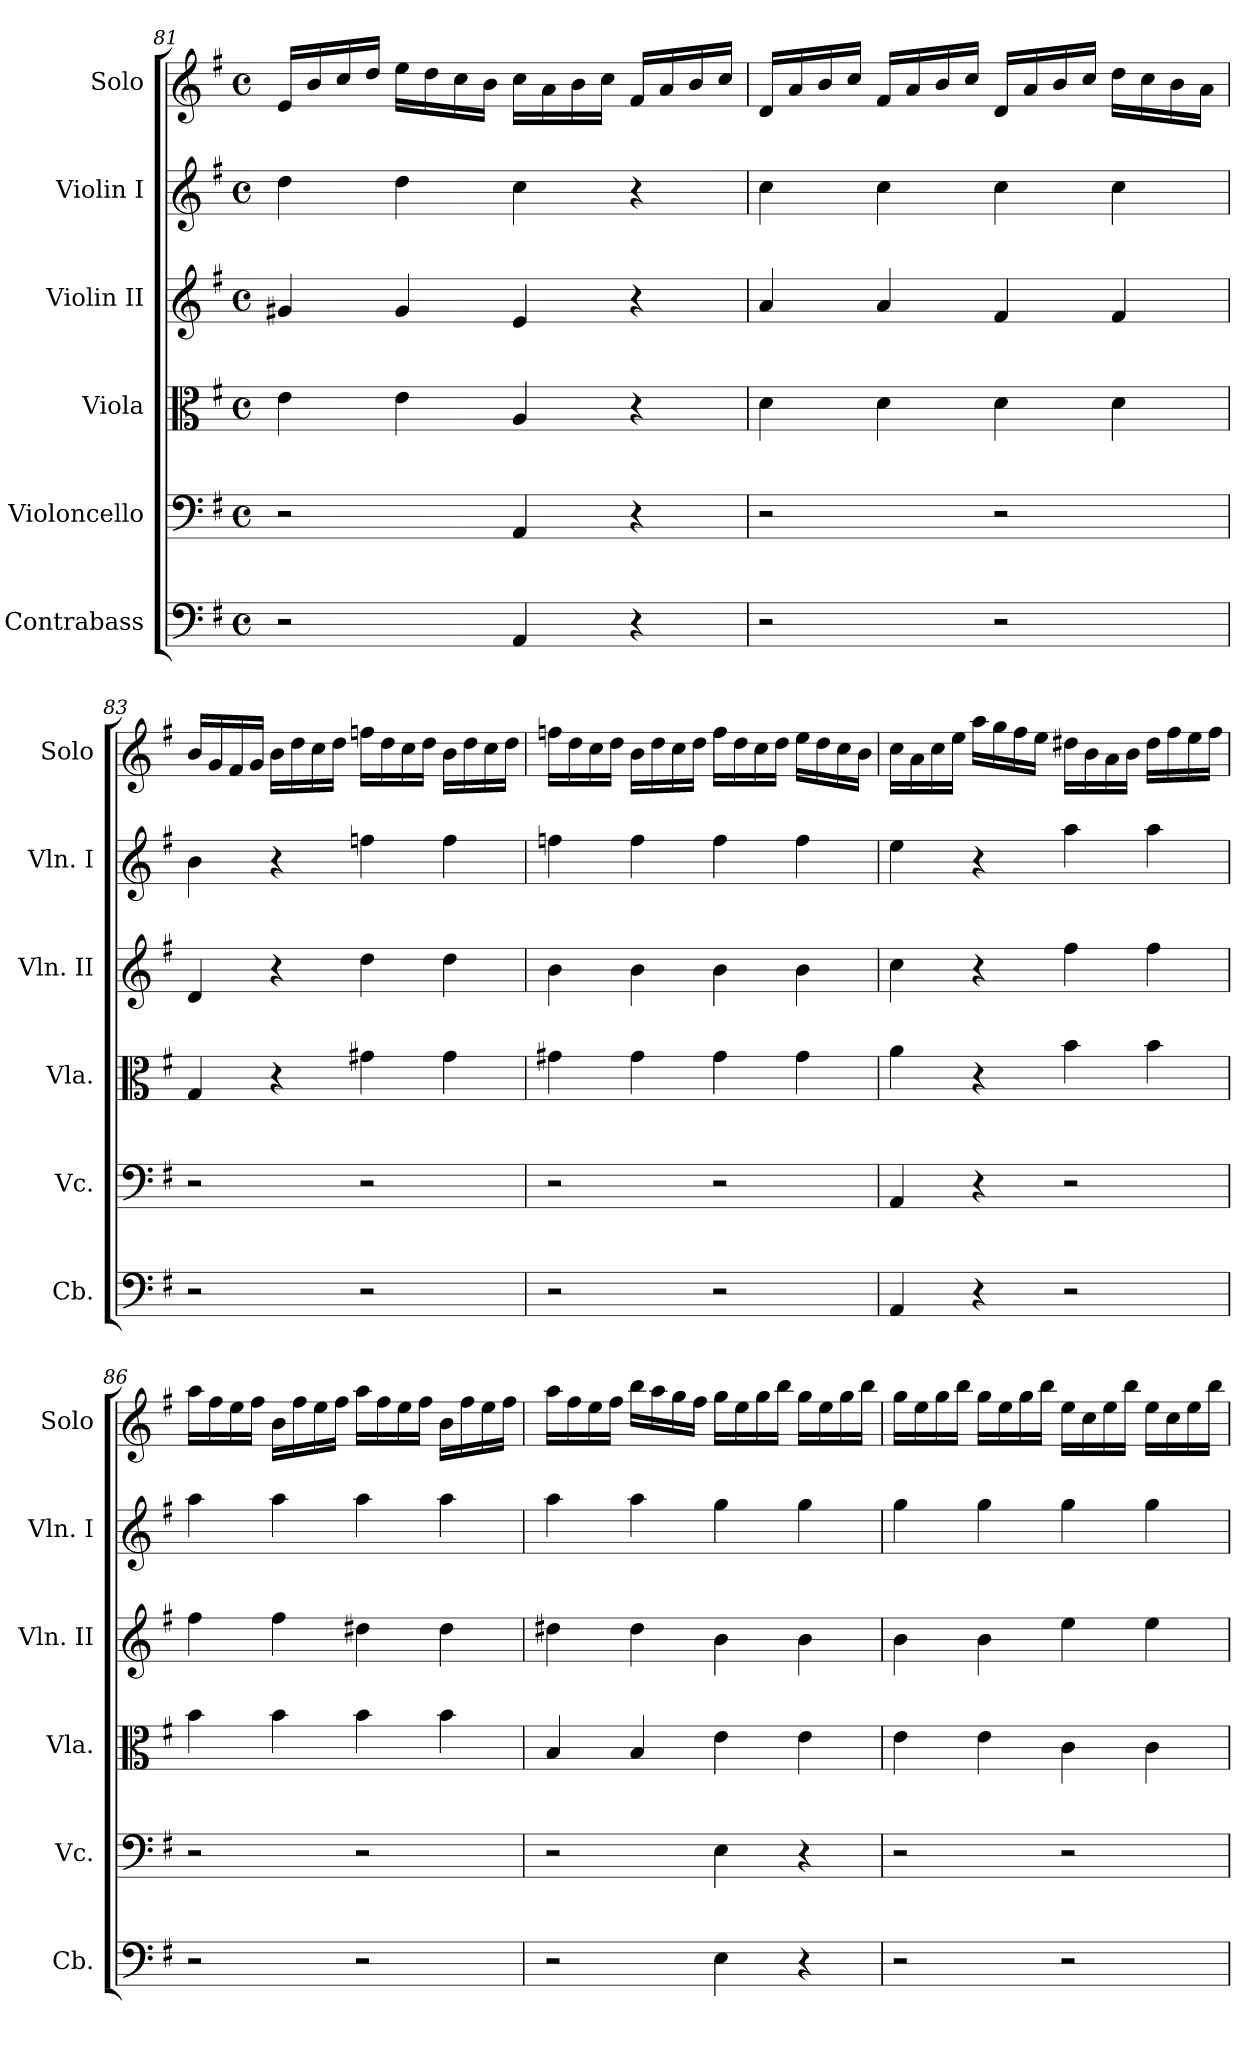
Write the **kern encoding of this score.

**kern	**kern	**kern	**kern	**kern	**kern
*part6	*part5	*part4	*part3	*part2	*part1
*staff6	*staff5	*staff4	*staff3	*staff2	*staff1
*I"Contrabass	*I"Violoncello	*I"Viola	*I"Violin II	*I"Violin I	*I"Solo
*I'Cb.	*I'Vc.	*I'Vla.	*I'Vln. II	*I'Vln. I	*I'Solo
!!LO:PB:g=z
*clefF4	*clefF4	*clefC3	*clefG2	*clefG2	*clefG2
*ITrd7c12	*	*	*	*	*
*k[f#]	*k[f#]	*k[f#]	*k[f#]	*k[f#]	*k[f#]
*M4/4	*M4/4	*M4/4	*M4/4	*M4/4	*M4/4
*met(c)	*met(c)	*met(c)	*met(c)	*met(c)	*met(c)
=81	=81	=81	=81	=81	=81
2r	2r	4e\	4g#X/	4dd\	16e/LL
.	.	.	.	.	16b/
.	.	.	.	.	16cc/
.	.	.	.	.	16dd/JJ
.	.	4e\	4g#/	4dd\	16ee\LL
.	.	.	.	.	16dd\
.	.	.	.	.	16cc\
.	.	.	.	.	16b\JJ
4AAA/	4AA/	4A/	4e/	4cc\	16cc\LL
.	.	.	.	.	16a\
.	.	.	.	.	16b\
.	.	.	.	.	16cc\JJ
4r	4r	4r	4r	4r	16f#/LL
.	.	.	.	.	16a/
.	.	.	.	.	16b/
.	.	.	.	.	16cc/JJ
=82	=82	=82	=82	=82	=82
2r	2r	4d\	4a/	4cc\	16d/LL
.	.	.	.	.	16a/
.	.	.	.	.	16b/
.	.	.	.	.	16cc/JJ
.	.	4d\	4a/	4cc\	16f#/LL
.	.	.	.	.	16a/
.	.	.	.	.	16b/
.	.	.	.	.	16cc/JJ
2r	2r	4d\	4f#/	4cc\	16d/LL
.	.	.	.	.	16a/
.	.	.	.	.	16b/
.	.	.	.	.	16cc/JJ
.	.	4d\	4f#/	4cc\	16dd\LL
.	.	.	.	.	16cc\
.	.	.	.	.	16b\
.	.	.	.	.	16a\JJ
!!LO:PB:g=z
=83	=83	=83	=83	=83	=83
2r	2r	4G/	4d/	4b\	16b/LL
.	.	.	.	.	16g/
.	.	.	.	.	16f#/
.	.	.	.	.	16g/JJ
.	.	4r	4r	4r	16b\LL
.	.	.	.	.	16dd\
.	.	.	.	.	16cc\
.	.	.	.	.	16dd\JJ
2r	2r	4g#X\	4dd\	4ffn\	16ffn\LL
.	.	.	.	.	16dd\
.	.	.	.	.	16cc\
.	.	.	.	.	16dd\JJ
.	.	4g#\	4dd\	4ff\	16b\LL
.	.	.	.	.	16dd\
.	.	.	.	.	16cc\
.	.	.	.	.	16dd\JJ
=84	=84	=84	=84	=84	=84
2r	2r	4g#X\	4b\	4ffn\	16ffn\LL
.	.	.	.	.	16dd\
.	.	.	.	.	16cc\
.	.	.	.	.	16dd\JJ
.	.	4g#\	4b\	4ff\	16b\LL
.	.	.	.	.	16dd\
.	.	.	.	.	16cc\
.	.	.	.	.	16dd\JJ
2r	2r	4g#\	4b\	4ff\	16ff\LL
.	.	.	.	.	16dd\
.	.	.	.	.	16cc\
.	.	.	.	.	16dd\JJ
.	.	4g#\	4b\	4ff\	16ee\LL
.	.	.	.	.	16dd\
.	.	.	.	.	16cc\
.	.	.	.	.	16b\JJ
!!LO:PB:g=z
=85	=85	=85	=85	=85	=85
4AAA/	4AA/	4a\	4cc\	4ee\	16cc\LL
.	.	.	.	.	16a\
.	.	.	.	.	16cc\
.	.	.	.	.	16ee\JJ
4r	4r	4r	4r	4r	16aa\LL
.	.	.	.	.	16gg\
.	.	.	.	.	16ff#\
.	.	.	.	.	16ee\JJ
2r	2r	4b\	4ff#\	4aa\	16dd#X\LL
.	.	.	.	.	16b\
.	.	.	.	.	16a\
.	.	.	.	.	16b\JJ
.	.	4b\	4ff#\	4aa\	16dd#\LL
.	.	.	.	.	16ff#\
.	.	.	.	.	16ee\
.	.	.	.	.	16ff#\JJ
=86	=86	=86	=86	=86	=86
2r	2r	4b\	4ff#\	4aa\	16aa\LL
.	.	.	.	.	16ff#\
.	.	.	.	.	16ee\
.	.	.	.	.	16ff#\JJ
.	.	4b\	4ff#\	4aa\	16b\LL
.	.	.	.	.	16ff#\
.	.	.	.	.	16ee\
.	.	.	.	.	16ff#\JJ
2r	2r	4b\	4dd#X\	4aa\	16aa\LL
.	.	.	.	.	16ff#\
.	.	.	.	.	16ee\
.	.	.	.	.	16ff#\JJ
.	.	4b\	4dd#\	4aa\	16b\LL
.	.	.	.	.	16ff#\
.	.	.	.	.	16ee\
.	.	.	.	.	16ff#\JJ
!!LO:PB:g=z
=87	=87	=87	=87	=87	=87
2r	2r	4B/	4dd#X\	4aa\	16aa\LL
.	.	.	.	.	16ff#\
.	.	.	.	.	16ee\
.	.	.	.	.	16ff#\JJ
.	.	4B/	4dd#\	4aa\	16bb\LL
.	.	.	.	.	16aa\
.	.	.	.	.	16gg\
.	.	.	.	.	16ff#\JJ
4EE\	4E\	4e\	4b\	4gg\	16gg\LL
.	.	.	.	.	16ee\
.	.	.	.	.	16gg\
.	.	.	.	.	16bb\JJ
4r	4r	4e\	4b\	4gg\	16gg\LL
.	.	.	.	.	16ee\
.	.	.	.	.	16gg\
.	.	.	.	.	16bb\JJ
=88	=88	=88	=88	=88	=88
2r	2r	4e\	4b\	4gg\	16gg\LL
.	.	.	.	.	16ee\
.	.	.	.	.	16gg\
.	.	.	.	.	16bb\JJ
.	.	4e\	4b\	4gg\	16gg\LL
.	.	.	.	.	16ee\
.	.	.	.	.	16gg\
.	.	.	.	.	16bb\JJ
2r	2r	4c\	4ee\	4gg\	16ee\LL
.	.	.	.	.	16cc\
.	.	.	.	.	16ee\
.	.	.	.	.	16bb\JJ
.	.	4c\	4ee\	4gg\	16ee\LL
.	.	.	.	.	16cc\
.	.	.	.	.	16ee\
.	.	.	.	.	16bb\JJ
=	=	=	=	=	=
*-	*-	*-	*-	*-	*-
